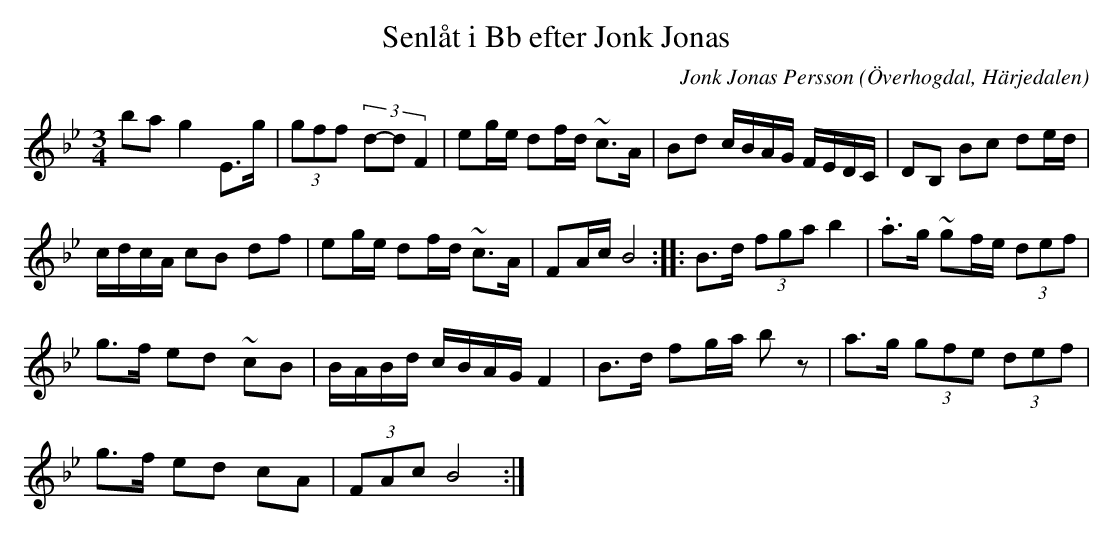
X:1
T:Senlåt i Bb efter Jonk Jonas
O:Överhogdal, Härjedalen
M:3/4
C:Jonk Jonas Persson
K:Bb
ba g2 E>g |(3gff- (3d-d F2| eg/2e/2 df/2d/2 ~c>A | Bd c/2B/2A/2G/2 F/2E/2D/2C/2 | DB, Bc de/2d/2 |
 c/2d/2c/2A/2 cB df | eg/2e/2 df/2d/2 ~c>A | FA/2c/2 B4 :: B>d (3fga b2 | .a>g ~gf/2e/2 (3def |
g>f ed ~cB | B/2A/2B/2d/2 c/2B/2A/2G/2 F2 | B>d fg/2a/2 b z | a>g (3gfe (3def |
g>f ed cA | (3FAc B4 :|
